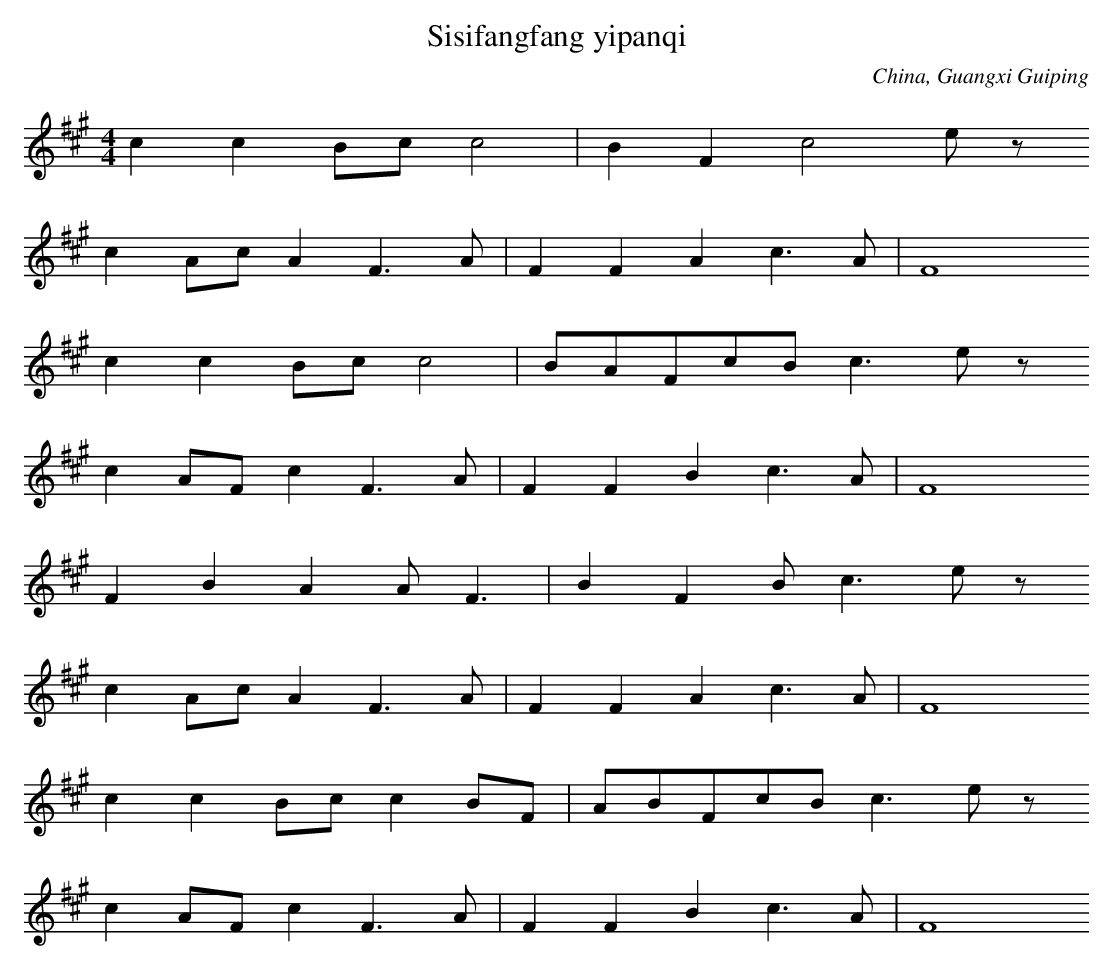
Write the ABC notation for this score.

X:1
T: Sisifangfang yipanqi
O: China, Guangxi Guiping
M: 4/4
L: 1/16
K: A
c4c4B2c2c8 | B4F4c8e2z2
c4A2c2A4F6A2 | F4F4A4c6A2 | F16
c4c4B2c2c8 | B2A2F2c2B2c6e2z2
c4A2F2c4F6A2 | F4F4B4c6A2 | F16
F4B4A4A2F6 | B4F4B2c6e2z2
c4A2c2A4F6A2 | F4F4A4c6A2 | F16
c4c4B2c2c4B2F2 | A2B2F2c2B2c6e2z2
c4A2F2c4F6A2 | F4F4B4c6A2 | F16
